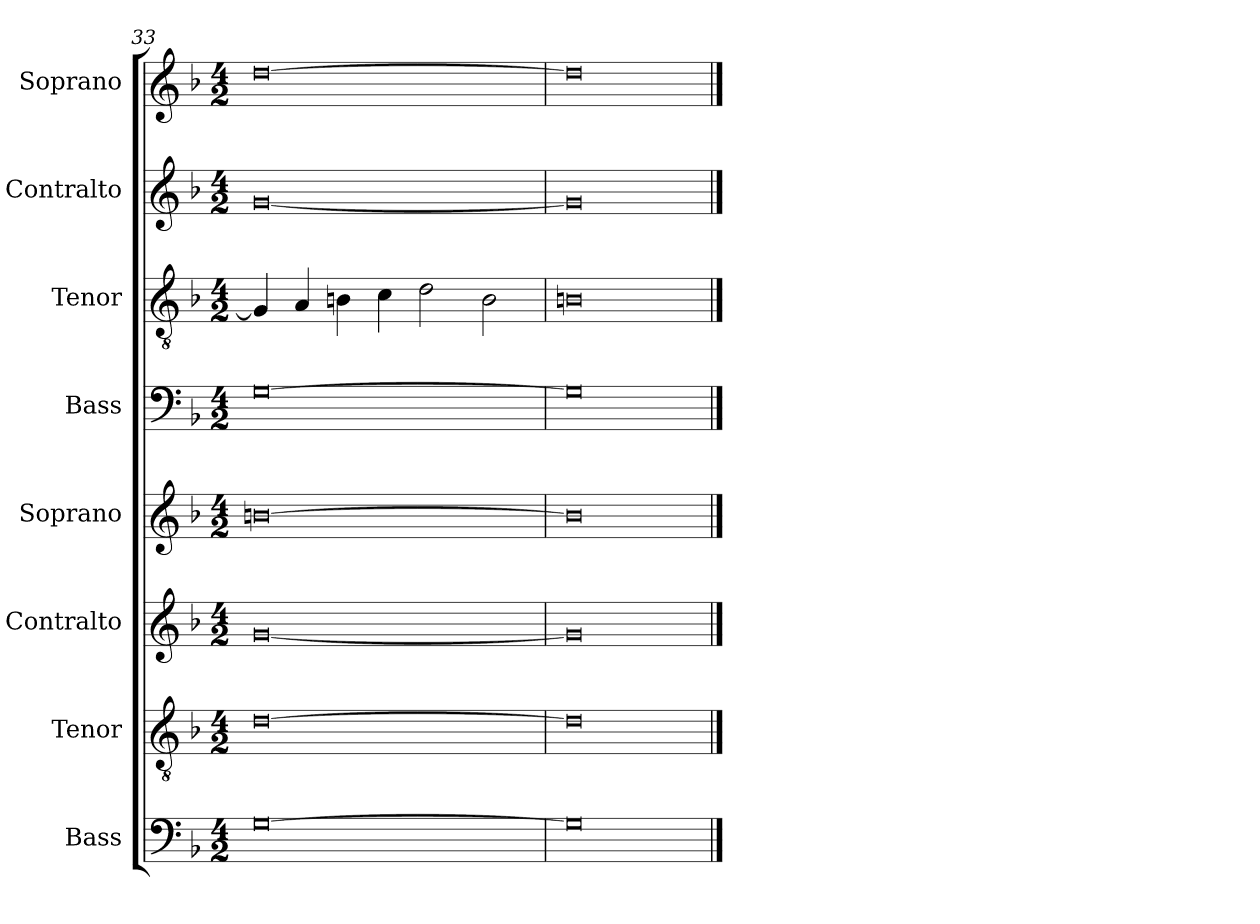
**kern	**kern	**kern	**kern	**kern	**kern	**kern	**kern
*part8	*part7	*part6	*part5	*part4	*part3	*part2	*part1
*staff8	*staff7	*staff6	*staff5	*staff4	*staff3	*staff2	*staff1
*I"Bass	*I"Tenor	*I"Contralto	*I"Soprano	*I"Bass	*I"Tenor	*I"Contralto	*I"Soprano
*I'B	*I'T	*I'A	*I'S	*I'B	*I'T	*I'A	*I'S
*clefF4	*clefGv2	*clefG2	*clefG2	*clefF4	*clefGv2	*clefG2	*clefG2
*k[b-]	*k[b-]	*k[b-]	*k[b-]	*k[b-]	*k[b-]	*k[b-]	*k[b-]
*G:dor	*G:dor	*G:dor	*G:dor	*G:dor	*G:dor	*G:dor	*G:dor
*M4/2	*M4/2	*M4/2	*M4/2	*M4/2	*M4/2	*M4/2	*M4/2
=33	=33	=33	=33	=33	=33	=33	=33
[0G	[0d	[0g	[0bn	[0G	4G]	[0g	[0dd
.	.	.	.	.	4A	.	.
.	.	.	.	.	4Bn	.	.
.	.	.	.	.	4c	.	.
.	.	.	.	.	2d	.	.
.	.	.	.	.	2B	.	.
=34	=34	=34	=34	=34	=34	=34	=34
0G]	0d]	0g]	0b]	0G]	0Bn	0g]	0dd]
==	==	==	==	==	==	==	==
*-	*-	*-	*-	*-	*-	*-	*-
